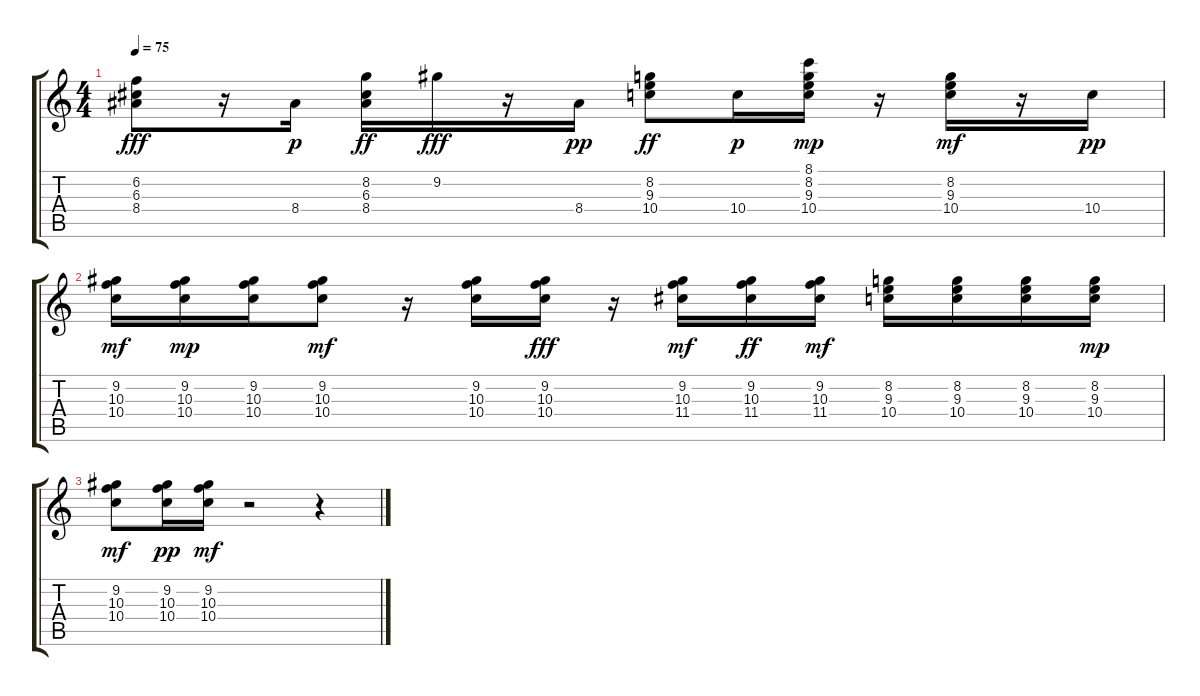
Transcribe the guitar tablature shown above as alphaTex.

\track "" {instrument acousticguitarsteel}
\staff {score tabs}
\tuning (E4 B3 G3 D3 A2 E2) {hide}
\ts (4 4)
\tempo 75
\clef g2
\ks c
(6.2 6.3 8.4).8{dy fff} r.16 8.4.16{dy p} (8.2 6.3 8.4).16{dy ff} 9.2.16{dy fff} r.16 8.4.16{dy pp} (8.2 9.3 10.4).8{dy ff} 10.4.16{dy p} (8.1 8.2 9.3 10.4).16{dy mp} r.16 (8.2 9.3 10.4).16{dy mf} r.16 10.4.16{dy pp} |
(9.2 10.3 10.4).16{dy mf} (9.2 10.3 10.4).16{dy mp} (9.2 10.3 10.4).16 (9.2 10.3 10.4).8{dy mf} r.16 (9.2 10.3 10.4).16 (9.2 10.3 10.4).16{dy fff} r.16 (9.2 10.3 11.4).16{dy mf} (9.2 10.3 11.4).16{dy ff} (9.2 10.3 11.4).16{dy mf} (8.2 9.3 10.4).16 (8.2 9.3 10.4).16 (8.2 9.3 10.4).16 (8.2 9.3 10.4).16{dy mp} |
(9.2 10.3 10.4).8{dy mf} (9.2 10.3 10.4).16{dy pp} (9.2 10.3 10.4).16{dy mf} r.2 r.4
